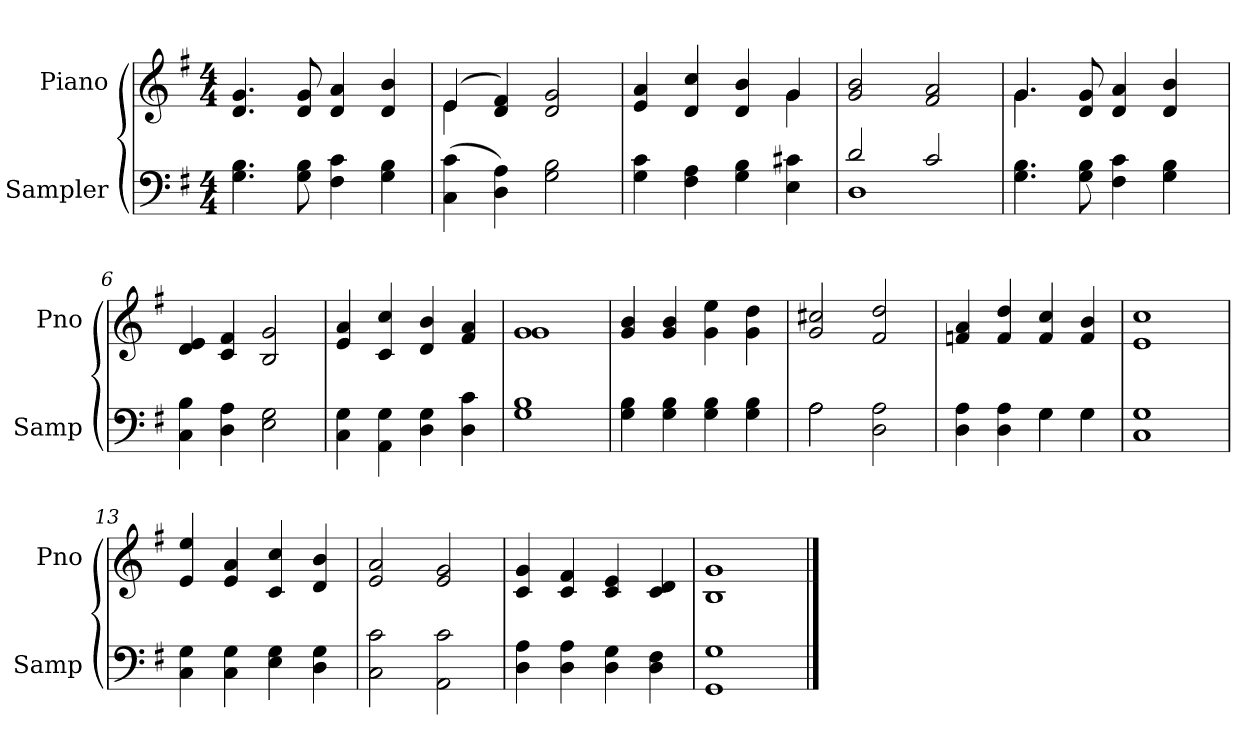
**kern	**kern
*part2	*part1
*staff2	*staff1
*I"Sampler	*I"Piano
*I'Samp	*I'Pno
*clefF4	*clefG2
*k[f#]	*k[f#]
*G:	*G:
*M4/4	*M4/4
=1	=1
4.G 4.B	4.d 4.g
8G 8B	8d 8g
4F# 4c	4d 4a
4G 4B	4d 4b
=2	=2
*	*^
(4C 4c	(4e/	4e
4D 4A)	4d 4f#)	2.ryy
2G 2B	2d 2g	.
=3	=3	=3
4G 4c	4e 4a	2.ryy
4F# 4A	4d 4cc	.
4G 4B	4d 4b	.
4E 4c#X	4g/	4g
*	*v	*v
=4	=4
*^	*
2d/	1D	2g 2b
2c/	.	2f# 2a
*v	*v	*
=5	=5
*	*^
4.G 4.B	4.g/	4.g
8G 8B	8d 8g	2ryy
4F# 4c	4d 4a	.
4G 4B	4d 4b	.
.	.	8ryy
*	*v	*v
=6	=6
4C 4B	4d 4e
4D 4A	4c 4f#
2E 2G	2B 2g
=7	=7
4C 4G	4e 4a
4AA 4G	4c 4cc
4D 4G	4d 4b
4D 4c	4f# 4a
=8	=8
*	*^
1G 1B	1g/	1g
*	*v	*v
=9	=9
4G 4B	4g 4b
4G 4B	4g 4b
4G 4B	4g 4ee
4G 4B	4g 4dd
=10	=10
*^	*
2A\	2A	2g 2cc#X
2D 2A	2ryy	2f# 2dd
=11	=11	=11
4D 4A	2ryy	4fn 4a
4D 4A	.	4f 4dd
4G\	4G	4f 4cc
4G\	4G	4f 4b
*v	*v	*
=12	=12
1C 1G	1e 1cc
=13	=13
4C 4G	4e 4ee
4C 4G	4e 4a
4E 4G	4c 4cc
4D 4G	4d 4b
=14	=14
2C 2c	2e 2a
2AA 2c	2e 2g
=15	=15
4D 4A	4c 4g
4D 4A	4c 4f#
4D 4G	4c 4e
4D 4F#	4c 4d
=16	=16
1GG 1G	1B 1g
==	==
*-	*-
